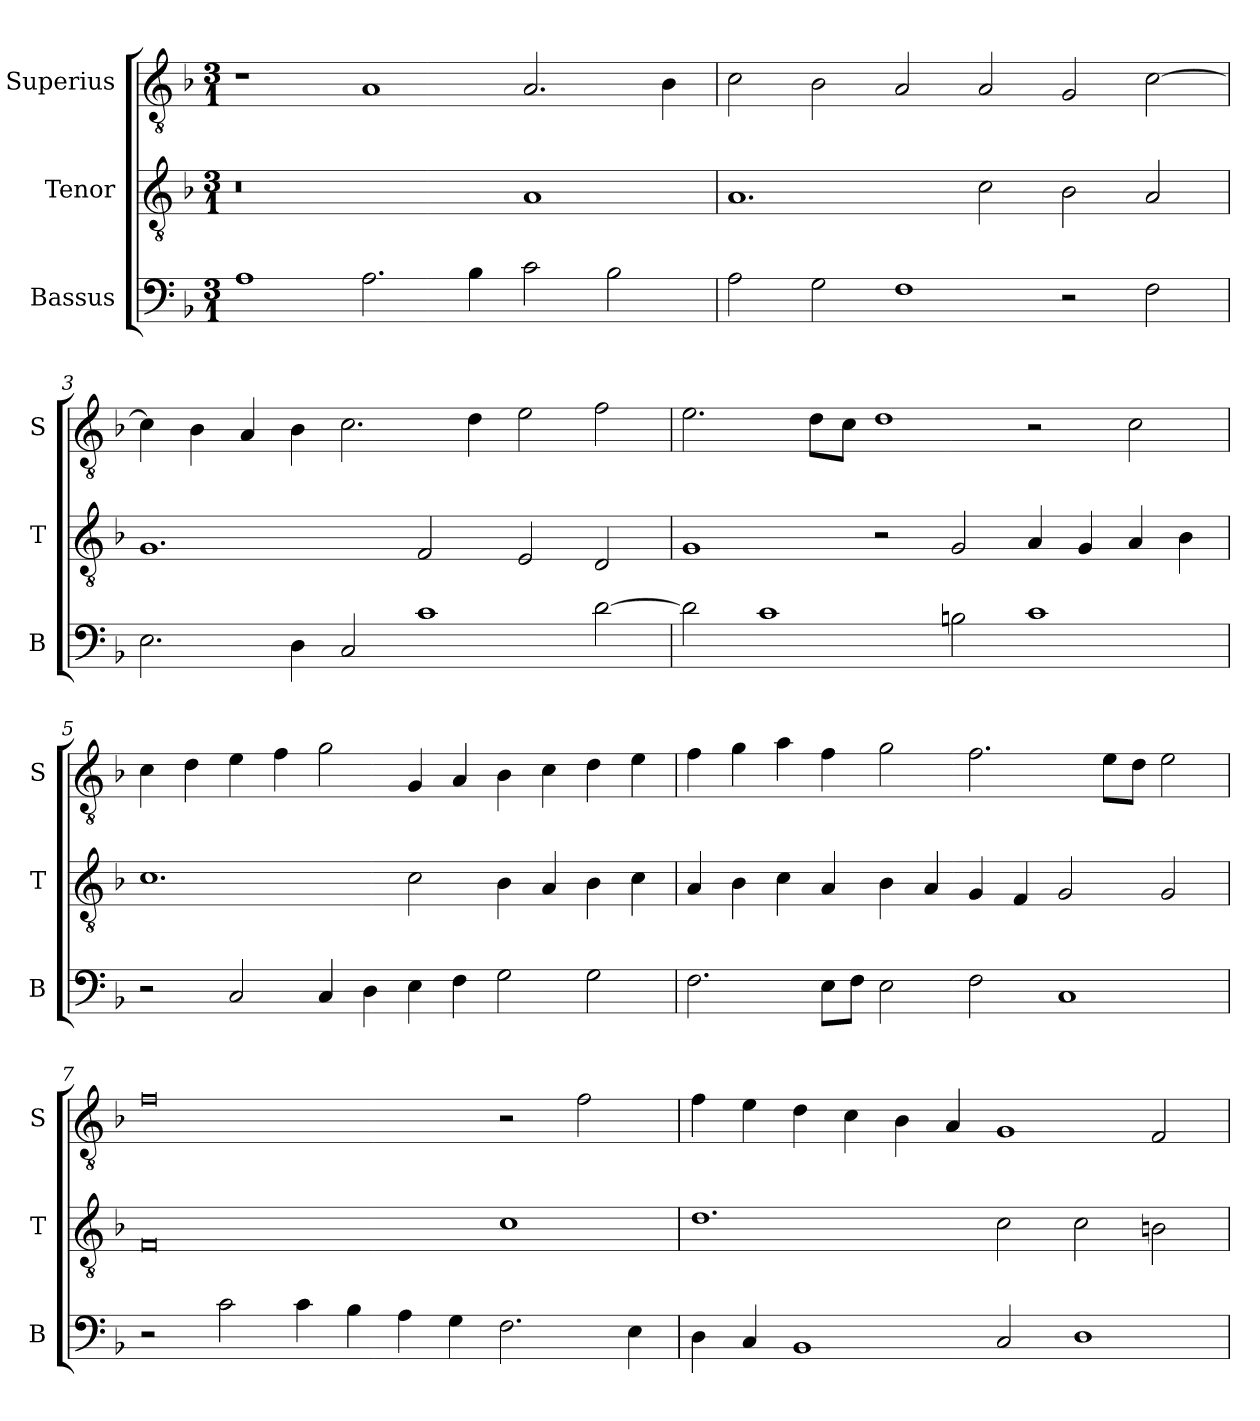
**kern	**kern	**kern
*part3	*part2	*part1
*staff3	*staff2	*staff1
*I"Bassus	*I"Tenor	*I"Superius
*I'B	*I'T	*I'S
*clefF4	*clefGv2	*clefGv2
*k[b-]	*k[b-]	*k[b-]
*F:	*F:	*F:
*M3/1	*M3/1	*M3/1
=1	=1	=1
1A	0r	1r
2.A	.	1A
4B-	.	.
2c	1A	2.A
2B-	.	.
.	.	4B-
=2	=2	=2
2A	1.A	2c
2G	.	2B-
1F	.	2A
.	2c	2A
2r	2B-	2G
2F	2A	[2c
=3	=3	=3
2.E	1.G	4c]
.	.	4B-
.	.	4A
4D	.	4B-
2C	.	2.c
1c	2F	.
.	.	4d
.	2E	2e
[2d	2D	2f
=4	=4	=4
2d]	1G	2.e
1c	.	.
.	.	8dL
.	.	8cJ
.	2r	1d
2Bn	2G	.
1c	4A	2r
.	4G	.
.	4A	2c
.	4B-	.
=5	=5	=5
2r	1.c	4c
.	.	4d
2C	.	4e
.	.	4f
4C	.	2g
4D	.	.
4E	2c	4G
4F	.	4A
2G	4B-	4B-
.	4A	4c
2G	4B-	4d
.	4c	4e
=6	=6	=6
2.F	4A	4f
.	4B-	4g
.	4c	4a
8EL	4A	4f
8FJ	.	.
2E	4B-	2g
.	4A	.
2F	4G	2.f
.	4F	.
1C	2G	.
.	.	8eL
.	.	8dJ
.	2G	2e
=7	=7	=7
2r	0F	0f
2c	.	.
4c	.	.
4B-	.	.
4A	.	.
4G	.	.
2.F	1c	2r
.	.	2f
4E	.	.
=8	=8	=8
4D	1.d	4f
4C	.	4e
1BB-	.	4d
.	.	4c
.	.	4B-
.	.	4A
2C	2c	1G
1D	2c	.
.	2Bn	2F
=	=	=
*-	*-	*-
